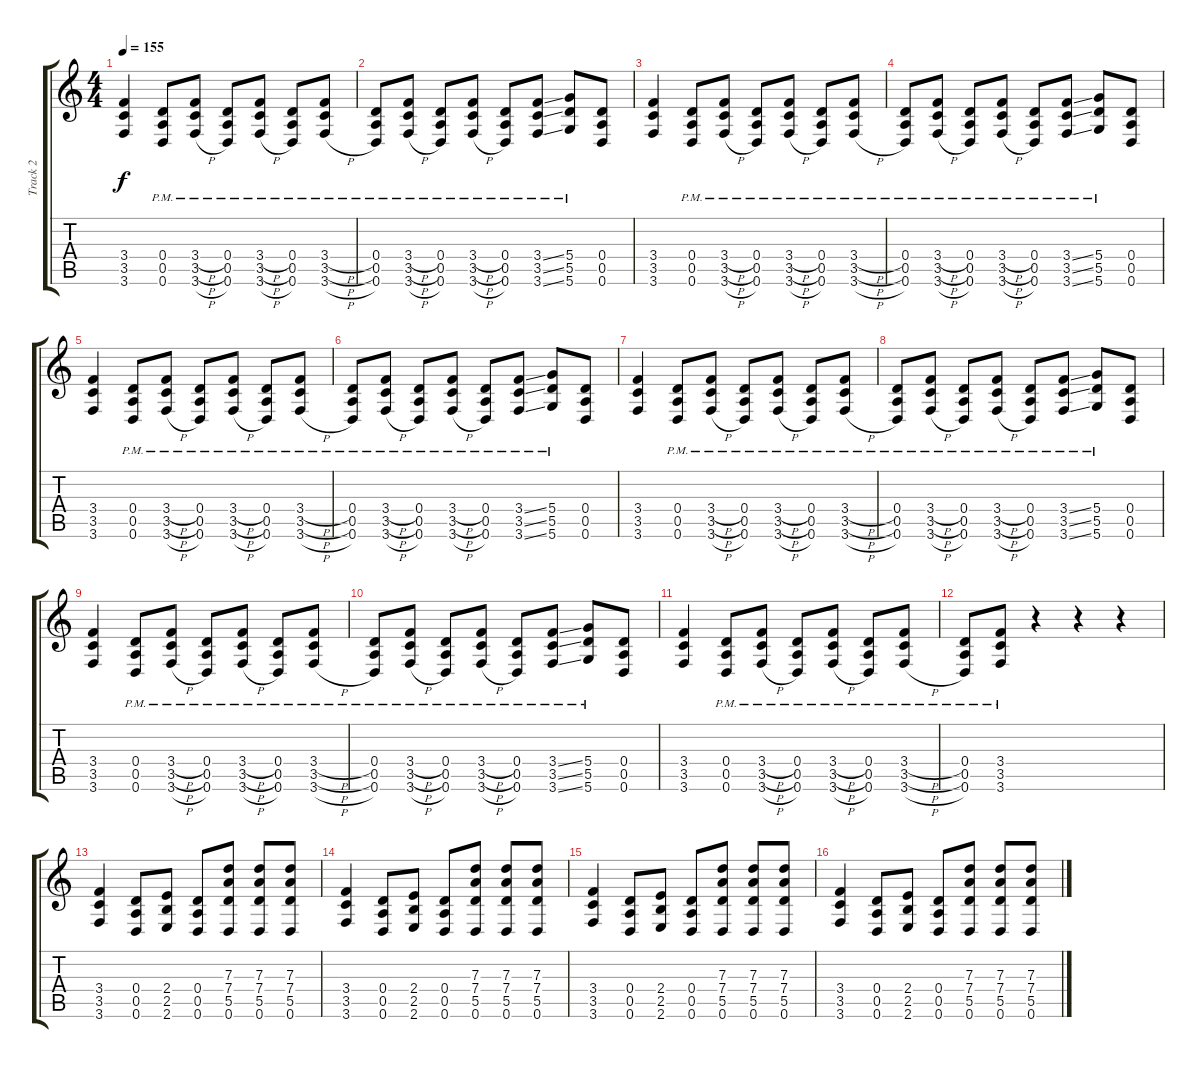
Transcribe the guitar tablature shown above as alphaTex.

\track ("Track 2" "Track 2") {instrument distortionguitar}
\staff {score tabs}
\tuning (E4 B3 G3 D3 A2 D2) {hide}
\ts (4 4)
\tempo 155
\clef g2
\ks c
(3.4 3.5 3.6).4{dy f} (0.4{pm} 0.5{pm} 0.6{pm}).8 (3.4{h pm} 3.5{h pm} 3.6{h pm}).8 (0.4{pm} 0.5{pm} 0.6{pm}).8 (3.4{h pm} 3.5{h pm} 3.6{h pm}).8 (0.4{pm} 0.5{pm} 0.6{pm}).8 (3.4{h pm} 3.5{h pm} 3.6{h pm}).8 |
(0.4{pm} 0.5{pm} 0.6{pm}).8 (3.4{h pm} 3.5{h pm} 3.6{h pm}).8 (0.4{pm} 0.5{pm} 0.6{pm}).8 (3.4{h pm} 3.5{h pm} 3.6{h pm}).8 (0.4{pm} 0.5{pm} 0.6{pm}).8 (3.4{ss pm} 3.5{ss pm} 3.6{ss pm}).8 (5.4{pm} 5.5{pm} 5.6{pm}).8 (0.4 0.5 0.6).8 |
(3.4 3.5 3.6).4 (0.4{pm} 0.5{pm} 0.6{pm}).8 (3.4{h pm} 3.5{h pm} 3.6{h pm}).8 (0.4{pm} 0.5{pm} 0.6{pm}).8 (3.4{h pm} 3.5{h pm} 3.6{h pm}).8 (0.4{pm} 0.5{pm} 0.6{pm}).8 (3.4{h pm} 3.5{h pm} 3.6{h pm}).8 |
(0.4{pm} 0.5{pm} 0.6{pm}).8 (3.4{h pm} 3.5{h pm} 3.6{h pm}).8 (0.4{pm} 0.5{pm} 0.6{pm}).8 (3.4{h pm} 3.5{h pm} 3.6{h pm}).8 (0.4{pm} 0.5{pm} 0.6{pm}).8 (3.4{ss pm} 3.5{ss pm} 3.6{ss pm}).8 (5.4{pm} 5.5{pm} 5.6{pm}).8 (0.4 0.5 0.6).8 |
(3.4 3.5 3.6).4 (0.4{pm} 0.5{pm} 0.6{pm}).8 (3.4{h pm} 3.5{h pm} 3.6{h pm}).8 (0.4{pm} 0.5{pm} 0.6{pm}).8 (3.4{h pm} 3.5{h pm} 3.6{h pm}).8 (0.4{pm} 0.5{pm} 0.6{pm}).8 (3.4{h pm} 3.5{h pm} 3.6{h pm}).8 |
(0.4{pm} 0.5{pm} 0.6{pm}).8 (3.4{h pm} 3.5{h pm} 3.6{h pm}).8 (0.4{pm} 0.5{pm} 0.6{pm}).8 (3.4{h pm} 3.5{h pm} 3.6{h pm}).8 (0.4{pm} 0.5{pm} 0.6{pm}).8 (3.4{ss pm} 3.5{ss pm} 3.6{ss pm}).8 (5.4{pm} 5.5{pm} 5.6{pm}).8 (0.4 0.5 0.6).8 |
(3.4 3.5 3.6).4 (0.4{pm} 0.5{pm} 0.6{pm}).8 (3.4{h pm} 3.5{h pm} 3.6{h pm}).8 (0.4{pm} 0.5{pm} 0.6{pm}).8 (3.4{h pm} 3.5{h pm} 3.6{h pm}).8 (0.4{pm} 0.5{pm} 0.6{pm}).8 (3.4{h pm} 3.5{h pm} 3.6{h pm}).8 |
(0.4{pm} 0.5{pm} 0.6{pm}).8 (3.4{h pm} 3.5{h pm} 3.6{h pm}).8 (0.4{pm} 0.5{pm} 0.6{pm}).8 (3.4{h pm} 3.5{h pm} 3.6{h pm}).8 (0.4{pm} 0.5{pm} 0.6{pm}).8 (3.4{ss pm} 3.5{ss pm} 3.6{ss pm}).8 (5.4{pm} 5.5{pm} 5.6{pm}).8 (0.4 0.5 0.6).8 |
(3.4 3.5 3.6).4 (0.4{pm} 0.5{pm} 0.6{pm}).8 (3.4{h pm} 3.5{h pm} 3.6{h pm}).8 (0.4{pm} 0.5{pm} 0.6{pm}).8 (3.4{h pm} 3.5{h pm} 3.6{h pm}).8 (0.4{pm} 0.5{pm} 0.6{pm}).8 (3.4{h pm} 3.5{h pm} 3.6{h pm}).8 |
(0.4{pm} 0.5{pm} 0.6{pm}).8 (3.4{h pm} 3.5{h pm} 3.6{h pm}).8 (0.4{pm} 0.5{pm} 0.6{pm}).8 (3.4{h pm} 3.5{h pm} 3.6{h pm}).8 (0.4{pm} 0.5{pm} 0.6{pm}).8 (3.4{ss pm} 3.5{ss pm} 3.6{ss pm}).8 (5.4{pm} 5.5{pm} 5.6{pm}).8 (0.4 0.5 0.6).8 |
(3.4 3.5 3.6).4 (0.4{pm} 0.5{pm} 0.6{pm}).8 (3.4{h pm} 3.5{h pm} 3.6{h pm}).8 (0.4{pm} 0.5{pm} 0.6{pm}).8 (3.4{h pm} 3.5{h pm} 3.6{h pm}).8 (0.4{pm} 0.5{pm} 0.6{pm}).8 (3.4{h pm} 3.5{h pm} 3.6{h pm}).8 |
(0.4{pm} 0.5{pm} 0.6{pm}).8 (3.4{pm} 3.5{pm} 3.6{pm}).8 r.4 r.4 r.4 |
(3.4 3.5 3.6).4 (0.4 0.5 0.6).8 (2.4 2.5 2.6).8 (0.4 0.5 0.6).8 (7.3 7.4 5.5 0.6).8 (7.3 7.4 5.5 0.6).8 (7.3 7.4 5.5 0.6).8 |
(3.4 3.5 3.6).4 (0.4 0.5 0.6).8 (2.4 2.5 2.6).8 (0.4 0.5 0.6).8 (7.3 7.4 5.5 0.6).8 (7.3 7.4 5.5 0.6).8 (7.3 7.4 5.5 0.6).8 |
(3.4 3.5 3.6).4 (0.4 0.5 0.6).8 (2.4 2.5 2.6).8 (0.4 0.5 0.6).8 (7.3 7.4 5.5 0.6).8 (7.3 7.4 5.5 0.6).8 (7.3 7.4 5.5 0.6).8 |
(3.4 3.5 3.6).4 (0.4 0.5 0.6).8 (2.4 2.5 2.6).8 (0.4 0.5 0.6).8 (7.3 7.4 5.5 0.6).8 (7.3 7.4 5.5 0.6).8 (7.3 7.4 5.5 0.6).8
